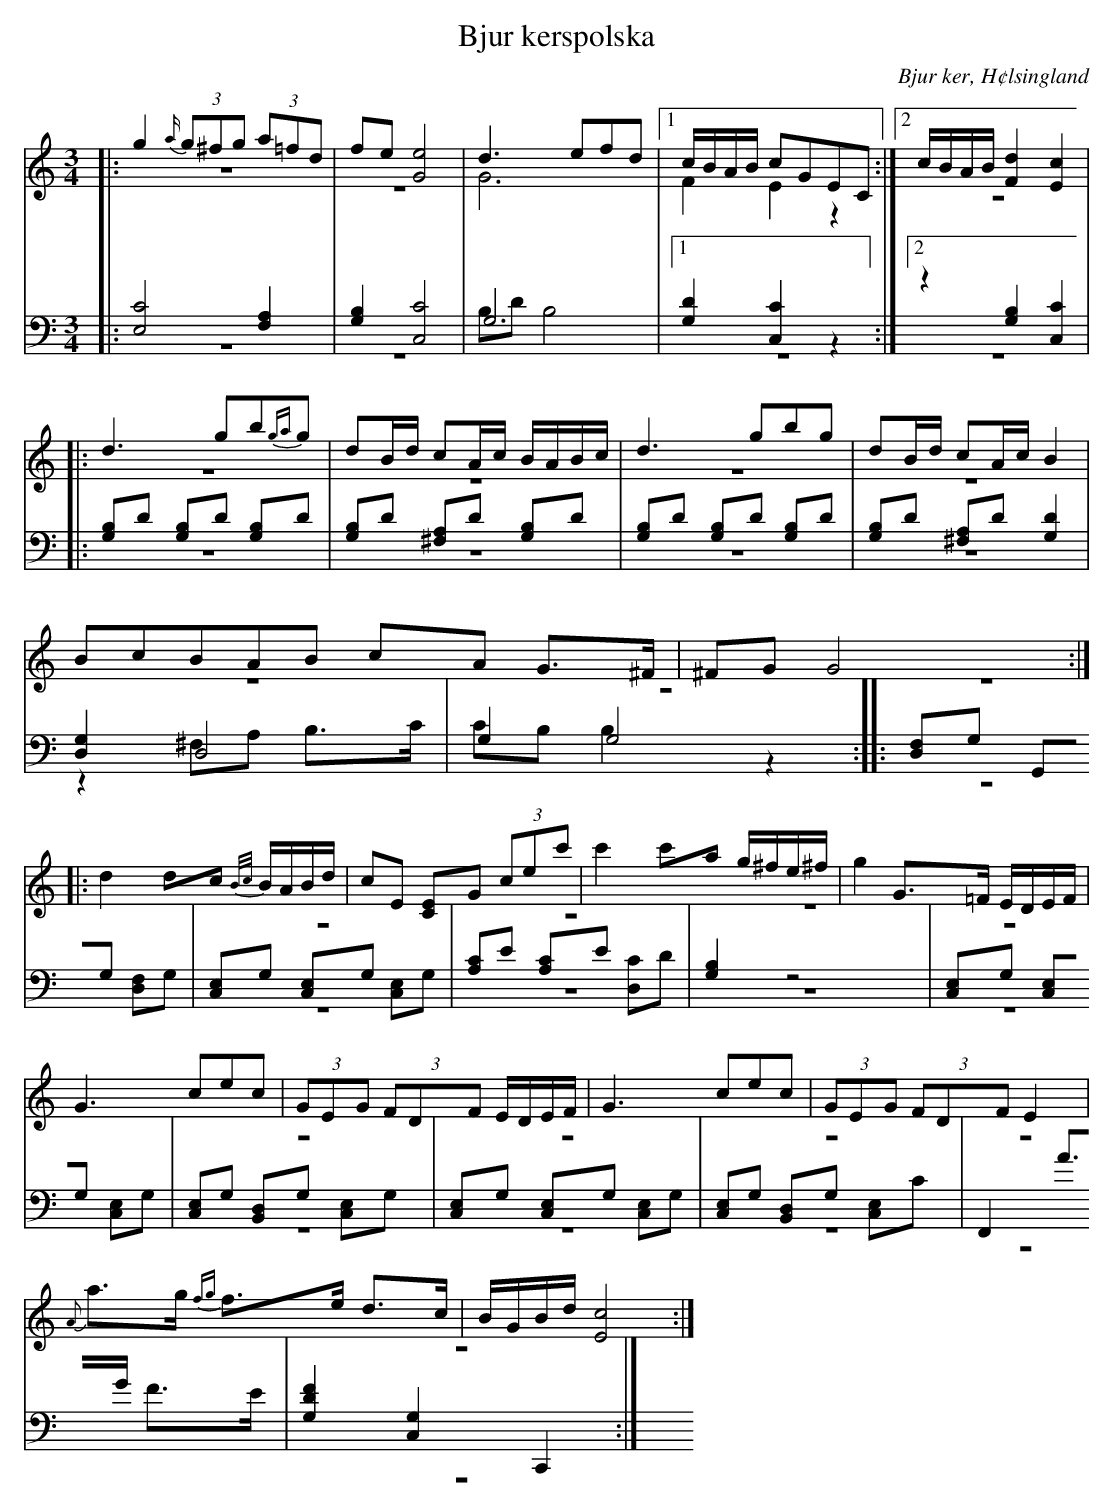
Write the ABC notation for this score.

X:1
T: Bjur kerspolska
O: Bjur ker, H¢lsingland
M: 3/4
L: 1/8
K: C
V:1
V:2 merge
V:3
V:4 merge
V:1
|:g2 {a/} (3g^fg (3a=fd|fe [G4e4]|d3 efd|1 c/B/A/B/ cGEC:|2 c/B/A/B/ [F2d2][E2c2]|
|:d3 gb{ga}g| dB/d/ cA/c/ B/A/B/c/| d3 gbg| dB/d/ cA/c/ B2|
B2/5c2/5B2/5A2/5B2/5 cA G>^F| ^FG G4 :|
|:d2 dc {B/c/}B/A/B/d/|cE [CE]G (3cec'|c'2 c'a g/^f/e/^f/|g2 G>=F E/D/E/F/|
G3 cec|(3GEG (3FDF E/D/E/F/|G3 cec|(3GEG (3FDF E2|
{A}a>g {fg}f>e d>c|B/G/B/d/ [E4c4]:|
V:2
|:z6|z6|G6|1 F2 E2 z2:|2 z6|
|:z6|z6|z6|z6|
z6|z6:|
|:z6|z6|z6|z6|
z6|z6|z6|z6|
z6|z6:|
V:3 clef=bass
|:[E,4C4] [F,2A,2]|[G,2B,2] [C,4C4]|G,6|1 [G,2D2][C,2C2] z2:|2 z2 [G,2B,2][C,2C2]|
|:[G,B,]D [G,B,]D [G,B,]D|[G,B,]D [^F,A,]D [G,B,]D|[G,B,]D [G,B,]D [G,B,]D|[G,B,]D [^F,A,]D [G,2D2]|
[D,2G,2] D,4|G,2 G,4:|
|:[D,F,]G, G,,G, [D,F,]G,|[C,E,]G, [C,E,]G, [C,E,]G,|[A,C]E [A,C]E [D,C]D| [G,2B,2] z4|
[C,E,]G, [C,E,]G, [C,E,]G,|[C,E,]G, [B,,D,]G, [C,E,]G,|[C,E,]G, [C,E,]G, [C,E,]G,|[C,E,]G, [B,,D,]G, [C,E,]C|
F,,2 A>G F>E|[G,2D2F2] [C,2G,2] C,,2:|
V:4 clef=bass
|:z6|z6|B,D B,4|1 z6:|2 z6|
|:z6|z6|z6| z6|
z2 ^F,A, B,>C |CB, B,2 z2:|
|:z6|z6|z6|z6|
z6|z6|z6|z6|
z6|z6:|
